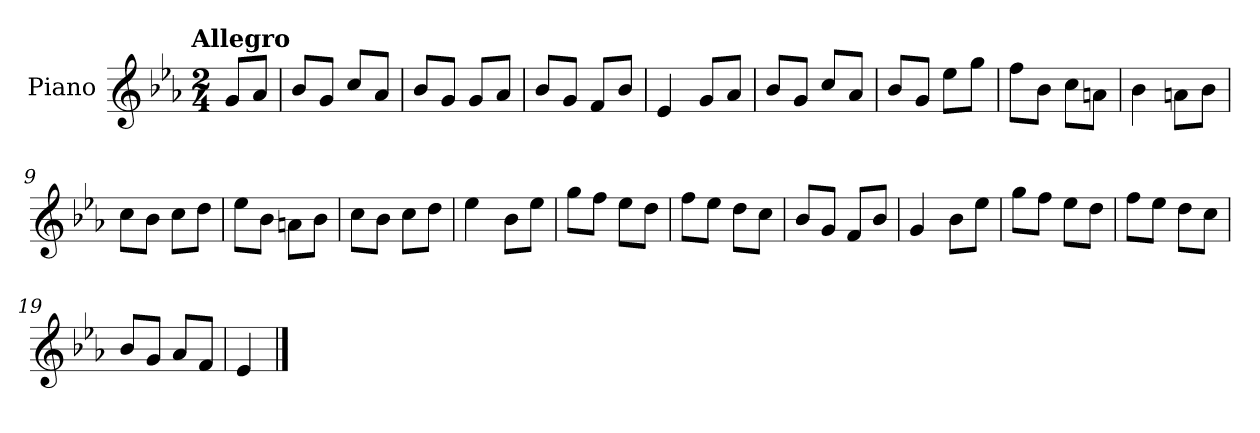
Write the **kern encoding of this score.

**kern
*part1
*staff1
*I"Piano
*I'Pno.
*clefG2
*k[b-e-a-]
!!LO:TX:omd:t=Allegro
*M2/4
*MM144
=
8g/L
8a-/J
=1
8b-/L
8g/J
8cc/L
8a-/J
=2
8b-/L
8g/J
8g/L
8a-/J
=3
8b-/L
8g/J
8f/L
8b-/J
=4
4e-/
8g/L
8a-/J
=5
8b-/L
8g/J
8cc/L
8a-/J
!!LO:LB:g=z
=6
8b-/L
8g/J
8ee-\L
8gg\J
=7
8ff\L
8b-\J
8cc\L
8an\J
=8
4b-\
8an\L
8b-\J
=9
8cc\L
8b-\J
8cc\L
8dd\J
=10
8ee-\L
8b-\J
8an\L
8b-\J
=11
8cc\L
8b-\J
8cc\L
8dd\J
=12
4ee-\
8b-\L
8ee-\J
=13
8gg\L
8ff\J
8ee-\L
8dd\J
!!LO:LB:g=z
=14
8ff\L
8ee-\J
8dd\L
8cc\J
=15
8b-/L
8g/J
8f/L
8b-/J
=16
4g/
8b-\L
8ee-\J
=17
8gg\L
8ff\J
8ee-\L
8dd\J
=18
8ff\L
8ee-\J
8dd\L
8cc\J
=19
8b-/L
8g/J
8a-/L
8f/J
=20
4e-/
==
*-
